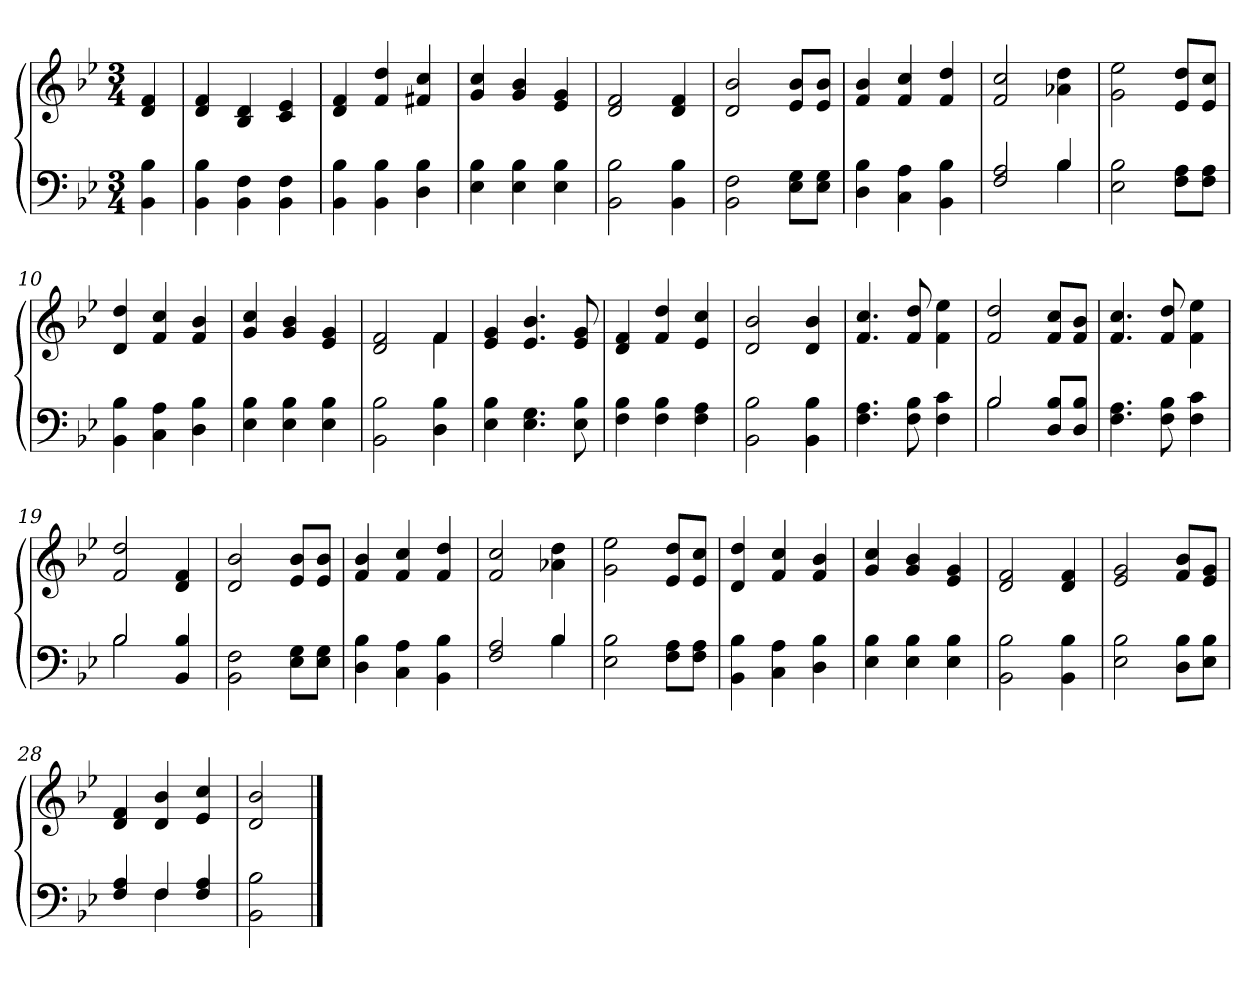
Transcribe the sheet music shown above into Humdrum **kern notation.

**kern	**kern
*part2	*part1
*staff2	*staff1
*clefF4	*clefG2
*k[b-e-]	*k[b-e-]
*B-:	*B-:
*M3/4	*M3/4
*MM135	*MM135
=1	=1
4BB-\ 4B-\	4d/ 4f/
=2	=2
4BB-\ 4B-\	4d/ 4f/
4BB-\ 4F\	4B-/ 4d/
4BB-\ 4F\	4c/ 4e-/
=3	=3
4BB-\ 4B-\	4d/ 4f/
4BB-\ 4B-\	4f/ 4dd/
4D\ 4B-\	4f#X/ 4cc/
=4	=4
4E-\ 4B-\	4g/ 4cc/
4E-\ 4B-\	4g/ 4b-/
4E-\ 4B-\	4e-/ 4g/
=5	=5
2BB-\ 2B-\	2d/ 2f/
4BB-\ 4B-\	4d/ 4f/
=6	=6
2BB-\ 2F\	2d/ 2b-/
8E-\ 8G\L	8e-/ 8b-/L
8E-\ 8G\J	8e-/ 8b-/J
=7	=7
4D\ 4B-\	4f/ 4b-/
4C\ 4A\	4f/ 4cc/
4BB-\ 4B-\	4f/ 4dd/
=8	=8
*^	*
2F/ 2A/	2ryy	2f/ 2cc/
4B-/	4B-\	4a-X\ 4dd\
*v	*v	*
=9	=9
2E-\ 2B-\	2g\ 2ee-\
8F\ 8A\L	8e-/ 8dd/L
8F\ 8A\J	8e-/ 8cc/J
=10	=10
4BB-\ 4B-\	4d/ 4dd/
4C\ 4A\	4f/ 4cc/
4D\ 4B-\	4f/ 4b-/
=11	=11
4E-\ 4B-\	4g/ 4cc/
4E-\ 4B-\	4g/ 4b-/
4E-\ 4B-\	4e-/ 4g/
=12	=12
*	*^
2BB-\ 2B-\	2d/ 2f/	2ryy
4D\ 4B-\	4f/	4f\
*	*v	*v
=13	=13
4E-\ 4B-\	4e-/ 4g/
4.E-\ 4.G\	4.e-/ 4.b-/
8E-\ 8B-\	8e-/ 8g/
!!LO:LB:g=z
=14	=14
4F\ 4B-\	4d/ 4f/
4F\ 4B-\	4f/ 4dd/
4F\ 4A\	4e-/ 4cc/
=15	=15
2BB-\ 2B-\	2d/ 2b-/
4BB-\ 4B-\	4d/ 4b-/
=16	=16
4.F\ 4.A\	4.f/ 4.cc/
8F\ 8B-\	8f/ 8dd/
4F\ 4c\	4f\ 4ee-\
=17	=17
*^	*
2B-/	2B-\	2f/ 2dd/
8D/ 8B-/L	4ryy	8f/ 8cc/L
8D/ 8B-/J	.	8f/ 8b-/J
*v	*v	*
=18	=18
4.F\ 4.A\	4.f/ 4.cc/
8F\ 8B-\	8f/ 8dd/
4F\ 4c\	4f\ 4ee-\
=19	=19
*^	*
2B-/	2B-\	2f/ 2dd/
4BB-/ 4B-/	4ryy	4d/ 4f/
*v	*v	*
=20	=20
2BB-\ 2F\	2d/ 2b-/
8E-\ 8G\L	8e-/ 8b-/L
8E-\ 8G\J	8e-/ 8b-/J
=21	=21
4D\ 4B-\	4f/ 4b-/
4C\ 4A\	4f/ 4cc/
4BB-\ 4B-\	4f/ 4dd/
=22	=22
*^	*
2F/ 2A/	2ryy	2f/ 2cc/
4B-/	4B-\	4a-X\ 4dd\
*v	*v	*
=23	=23
2E-\ 2B-\	2g\ 2ee-\
8F\ 8A\L	8e-/ 8dd/L
8F\ 8A\J	8e-/ 8cc/J
=24	=24
4BB-\ 4B-\	4d/ 4dd/
4C\ 4A\	4f/ 4cc/
4D\ 4B-\	4f/ 4b-/
=25	=25
4E-\ 4B-\	4g/ 4cc/
4E-\ 4B-\	4g/ 4b-/
4E-\ 4B-\	4e-/ 4g/
=26	=26
2BB-\ 2B-\	2d/ 2f/
4BB-\ 4B-\	4d/ 4f/
!!LO:LB:g=z
=27	=27
2E-\ 2B-\	2e-/ 2g/
8D\ 8B-\L	8f/ 8b-/L
8E-\ 8B-\J	8e-/ 8g/J
=28	=28
*^	*
4F/ 4A/	4ryy	4d/ 4f/
4F/	4F\	4d/ 4b-/
4F/ 4A/	4ryy	4e-/ 4cc/
*v	*v	*
=29	=29
2BB-\ 2B-\	2d/ 2b-/
==	==
*-	*-
